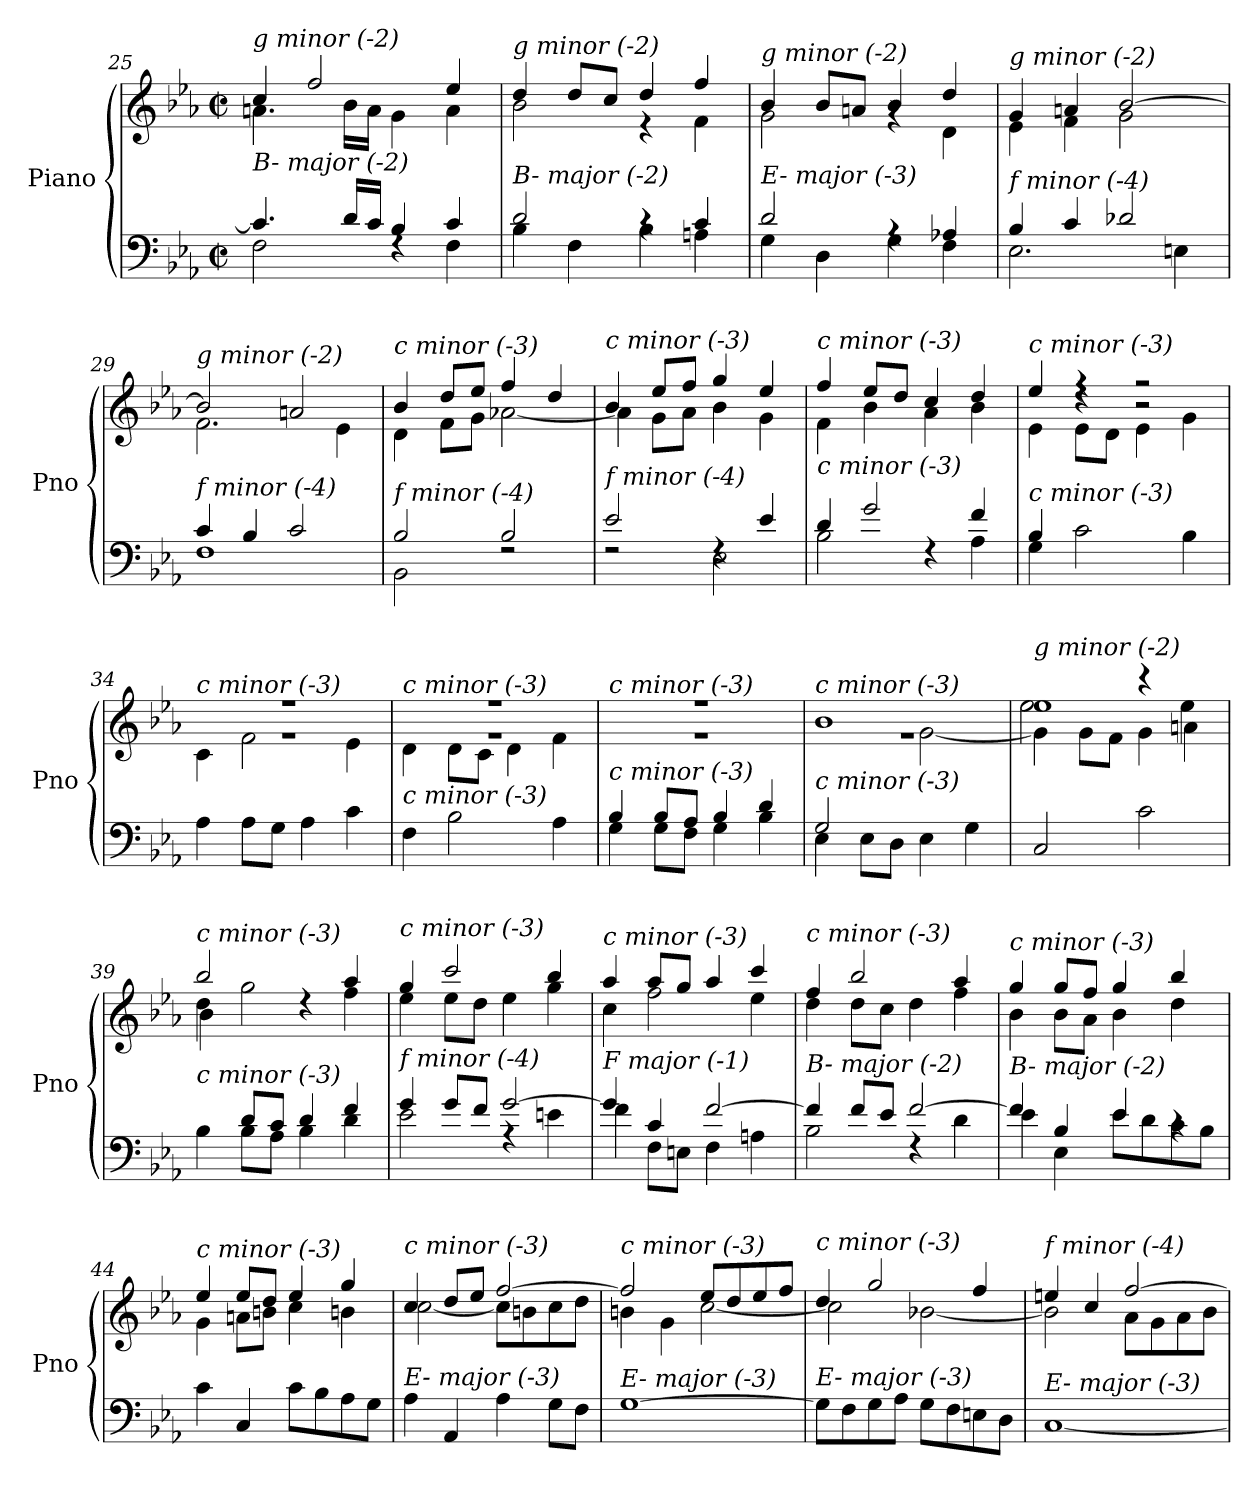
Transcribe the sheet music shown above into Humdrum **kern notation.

**kern	**kern
*part1	*part1
*staff2	*staff1
*I"Piano	*
*I'Pno	*
*clefF4	*clefG2
*k[b-e-a-]	*k[b-e-a-]
*M2/2	*M2/2
*met(c|)	*met(c|)
=25	=25
*^	*^
!	!	!LO:TX:i:t=g minor (-2)	!
!LO:TX:i:t=B- major (-2)	!	!	!
4.c/]	2F\	4cc/	4.an\
.	.	2ff/	.
16d/LL	.	.	16b-\LL
16c/JJ	.	.	16a\JJ
4B-/	4rF	.	4g\
4c/	4F\	4ee-/	4a\
=26	=26	=26	=26
!	!	!LO:TX:i:t=g minor (-2)	!
!LO:TX:i:t=B- major (-2)	!	!	!
2d/	4B-\	4dd/	2b-\
.	4F\	8dd/L	.
.	.	8cc/J	.
4rc	4B-\	4dd/	4r
4c/	4An\	4ff/	4f\
=27	=27	=27	=27
!	!	!LO:TX:i:t=g minor (-2)	!
!LO:TX:i:t=E- major (-3)	!	!	!
2d/	4G\	4b-/	2g\
.	4D\	8b-/L	.
.	.	8an/J	.
4rA	4G\	4b-/	4rg
4A-X/	4F\	4dd/	4d\
=28	=28	=28	=28
!	!	!LO:TX:i:t=g minor (-2)	!
!LO:TX:i:t=f minor (-4)	!	!	!
4B-/	2.E-\	4g/	4e-\
4c/	.	4an/	4f\
2d-X/	.	[2b-/	2g\
.	4En\	.	.
=29	=29	=29	=29
!	!	!LO:TX:i:t=g minor (-2)	!
!LO:TX:i:t=f minor (-4)	!	!	!
4c/	1F	2b-/]	2.f\
4B-/	.	.	.
2c/	.	2an/	.
.	.	.	4e-\
=30	=30	=30	=30
!	!	!LO:TX:i:t=c minor (-3)	!
!LO:TX:i:t=f minor (-4)	!	!	!
2B-/	2BB-\	4b-/	4d\
.	.	8dd/L	8f\L
.	.	8ee-/J	8g\J
2B-/	2rF	4ff/	[2a-X\
.	.	4dd/	.
!!LO:LB:g=z	!!
=31	=31	=31	=31
!	!	!LO:TX:i:t=c minor (-3)	!
!LO:TX:i:t=f minor (-4)	!	!	!
2e-/	2rF	4b-/	4a-\]
.	.	8ee-/L	8g\L
.	.	8ff/J	8a-\J
4rF	2E-\	4gg/	4b-\
4e-/	.	4ee-/	4g\
=32	=32	=32	=32
!	!	!LO:TX:i:t=c minor (-3)	!
!LO:TX:i:t=c minor (-3)	!	!	!
4d/	2B-\	4ff/	4f\
2g/	.	8ee-/L	4b-\
.	.	8dd/J	.
.	4rF	4cc/	4a-\
4f/	4A-\	4dd/	4b-\
=33	=33	=33	=33
*	*^	*^	*^
!	!	!	!LO:TX:i:t=c minor (-3)	!	!	!
!LO:TX:i:t=c minor (-3)	!	!	!	!	!	!
4B-/	4ryy	4G\	4ee-/	4ryy	4e-\	4ryy
2.ryy	2c\	2.ryy	4rdd	4rff	8e-\L	2.ryy
.	.	.	.	.	8d\J	.
.	.	.	2r	2rff	4e-\	.
.	4B-\	.	.	.	4g\	.
*	*v	*v	*	*	*	*
*	*	*	*	*v	*v
=34	=34	=34	=34	=34
!	!	!LO:TX:i:t=c minor (-3)	!	!
!LO:TX:i:t=c minor (-3)	!	!	!	!
*v	*v	*	*	*
4A-\	1rg	1rff	4c\
8A-\L	.	.	2f\
8G\J	.	.	.
4A-\	.	.	.
4c\	.	.	4e-\
=35	=35	=35	=35
!	!LO:TX:i:t=c minor (-3)	!	!
!LO:TX:i:t=c minor (-3)	!	!	!
4F\	1rg	1rff	4d\
2B-\	.	.	8d\L
.	.	.	8c\J
.	.	.	4d\
4A-\	.	.	4f\
=36	=36	=36	=36
*^	*	*	*
!	!	!LO:TX:i:t=c minor (-3)	!	!
!LO:TX:i:t=c minor (-3)	!	!	!	!
*	*	*	*v	*v
4B-/	4G\	1rg	1rff
8B-/L	8G\L	.	.
8A-/J	8F\J	.	.
4B-/	4G\	.	.
4d/	4B-\	.	.
=37	=37	=37	=37
*	*^	*	*^
!	!	!	!LO:TX:i:t=c minor (-3)	!	!
!LO:TX:i:t=c minor (-3)	!	!	!	!	!
2ryy	2G/	4E-\	1rg	2ryy	1b-
.	.	8E-\L	.	.	.
.	.	8D\J	.	.	.
2ryy	2ryy	4E-\	.	[2g\	.
.	.	4G\	.	.	.
=38	=38	=38	=38	=38	=38
!	!	!	!LO:TX:i:t=g minor (-2)	!	!
!LO:TX:i:t=c minor (-3)	!	!	!	!	!
*v	*v	*v	*	*	*
2C/	1ee-	4g\]	2ee-\
.	.	8g\L	.
.	.	8f\J	.
2c\	.	4g\	4rccc
.	.	4an\	4ee-\
!!LO:PB:g=z
=39	=39	=39	=39
*^	*	*	*^
*	*^	*	*	*	*
!	!	!	!LO:TX:i:t=c minor (-3)	!	!	!
!LO:TX:i:t=c minor (-3)	!	!	!	!	!	!
4ryy	4B-\	4ryy	2bb-/	4dd\	4b-\	4ryy
2.ryy	8d/L	8B-\L	.	2gg\	2.ryy	2.ryy
.	8c/J	8A-\J	.	.	.	.
.	4d/	4B-\	4rdd	.	.	.
.	4f/	4d\	4aa-/	4ff\	.	.
*	*	*	*	*v	*v	*v
=40	=40	=40	=40	=40
!	!	!	!LO:TX:i:t=c minor (-3)	!
!LO:TX:i:t=f minor (-4)	!	!	!	!
*	*v	*v	*	*
4g/	2e-\	4gg/	4ee-\
8g/L	.	2ccc/	8ee-\L
8f/J	.	.	8dd\J
[2g/	4rA	.	4ee-\
.	4en\	4bb-/	4gg\
=41	=41	=41	=41
!	!	!LO:TX:i:t=c minor (-3)	!
!LO:TX:i:t=F major (-1)	!	!	!
4g/]	4f\	4aa-/	4cc\
4c/	8F\L	8aa-/L	2ff\
.	8En\J	8gg/J	.
[2f/	4F\	4aa-/	.
.	4An\	4ccc/	4ee-\
=42	=42	=42	=42
!	!	!LO:TX:i:t=c minor (-3)	!
!LO:TX:i:t=B- major (-2)	!	!	!
4f/]	2B-\	4ff/	4dd\
8f/L	.	2bb-/	8dd\L
8e-/J	.	.	8cc\J
[2f/	4rF	.	4dd\
.	4d\	4aa-/	4ff\
=43	=43	=43	=43
!	!	!LO:TX:i:t=c minor (-3)	!
!LO:TX:i:t=B- major (-2)	!	!	!
4f/]	4e-\	4gg/	4b-\
4B-/	4E-\	8gg/L	8b-\L
.	.	8ff/J	8a-\J
4e-/	8e-\L	4gg/	4b-\
.	8d\	.	.
4rc	8c\	4bb-/	4dd\
.	8B-\J	.	.
=44	=44	=44	=44
!	!	!LO:TX:i:t=c minor (-3)	!
!LO:TX:i:t=E- major (-3)	!	!	!
*v	*v	*	*
4c\	4ee-/	4g\
4C/	8ee-/L	8an\L
.	8dd/J	8bn\J
8c\L	4ee-/	4cc\
8B-\	.	.
8A-\	4gg/	4bn\
8G\J	.	.
=45	=45	=45
!	!LO:TX:i:t=c minor (-3)	!
!LO:TX:i:t=E- major (-3)	!	!
4A-\	4cc/	[2cc\
4AA-/	8dd/L	.
.	8ee-/J	.
4A-\	[2ff/	8cc\L]
.	.	8bn\
8G\L	.	8cc\
8F\J	.	8dd\J
!!LO:LB:g=z	!!
=46	=46	=46
!	!LO:TX:i:t=c minor (-3)	!
!LO:TX:i:t=E- major (-3)	!	!
[1G	2ff/]	4bn\
.	.	4g\
.	8ee-/L	[2cc\
.	8dd/	.
.	8ee-/	.
.	8ff/J	.
=47	=47	=47
!	!LO:TX:i:t=c minor (-3)	!
!LO:TX:i:t=E- major (-3)	!	!
8G\L]	4dd/	2cc\]
8F\	.	.
8G\	2gg/	.
8A-\J	.	.
8G\L	.	[2b-X\
8F\	.	.
8En\	4ff/	.
8D\J	.	.
=48	=48	=48
!	!LO:TX:i:t=f minor (-4)	!
!LO:TX:i:t=E- major (-3)	!	!
[1C	4een/	2b-\]
.	4cc/	.
.	[2ff/	8a-\L
.	.	8g\
.	.	8a-\
.	.	8b-\J
*	*v	*v
=	=
*-	*-
